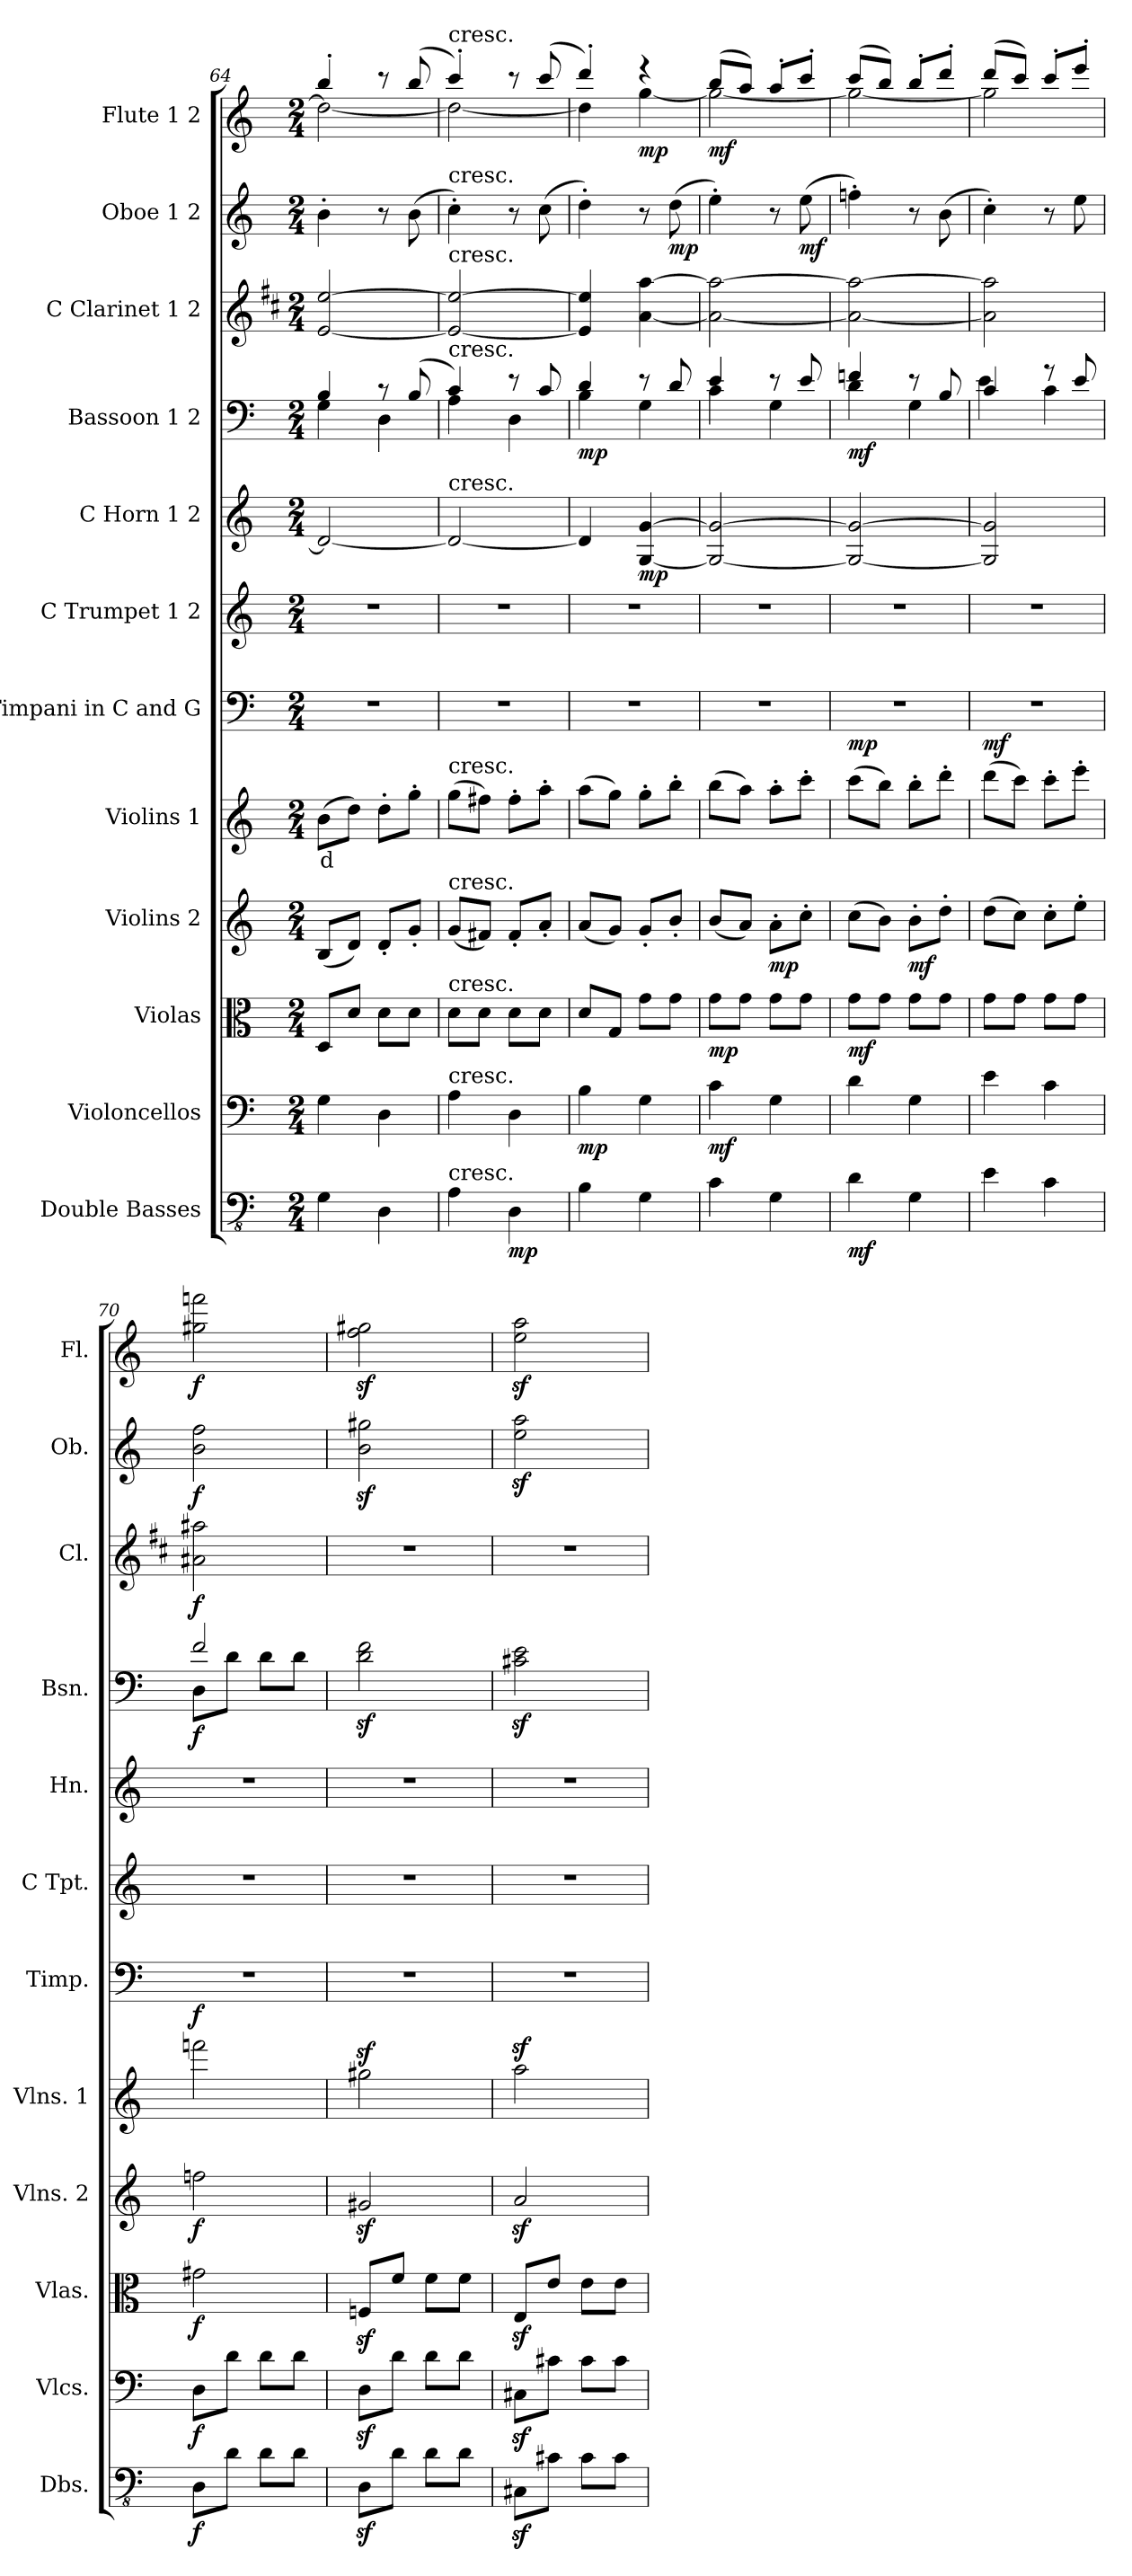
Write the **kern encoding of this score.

**kern	**dynam	**kern	**dynam	**kern	**dynam	**kern	**dynam	**kern	**text	**dynam	**kern	**kern	**kern	**dynam	**kern	**dynam	**kern	**dynam	**kern	**dynam	**kern	**dynam
*part12	*part12	*part11	*part11	*part10	*part10	*part9	*part9	*part8	*part8	*part8	*part7	*part6	*part5	*part5	*part4	*part4	*part3	*part3	*part2	*part2	*part1	*part1
*staff12	*staff12	*staff11	*staff11	*staff10	*staff10	*staff9	*staff9	*staff8	*staff8	*staff8	*staff7	*staff6	*staff5	*staff5	*staff4	*staff4	*staff3	*staff3	*staff2	*staff2	*staff1	*staff1
*I"Double Basses	*	*I"Violoncellos	*	*I"Violas	*	*I"Violins 2	*	*I"Violins 1	*	*	*I"Timpani in C and G	*I"C Trumpet 1 2	*I"C Horn  1 2	*	*I"Bassoon 1 2	*	*I"C Clarinet 1 2	*	*I"Oboe 1 2	*	*I"Flute 1 2	*
*I'Dbs.	*	*I'Vlcs.	*	*I'Vlas.	*	*I'Vlns. 2	*	*I'Vlns. 1	*	*	*I'Timp.	*I'C Tpt.	*I'Hn.	*	*I'Bsn.	*	*I'Cl.	*	*I'Ob.	*	*I'Fl.	*
*clefFv4	*	*clefF4	*	*clefC3	*	*clefG2	*	*clefG2	*	*	*clefF4	*clefG2	*clefG2	*	*clefF4	*	*clefG2	*	*clefG2	*	*clefG2	*
*	*	*	*	*	*	*	*	*	*	*	*	*	*ITrd7c12	*	*	*	*ITrd1c2	*	*	*	*	*
*k[]	*	*k[]	*	*k[]	*	*k[]	*	*k[]	*	*	*k[]	*k[]	*k[]	*	*k[]	*	*k[]	*	*k[]	*	*k[]	*
*M2/4	*	*M2/4	*	*M2/4	*	*M2/4	*	*M2/4	*	*	*M2/4	*M2/4	*M2/4	*	*M2/4	*	*M2/4	*	*M2/4	*	*M2/4	*
=64	=64	=64	=64	=64	=64	=64	=64	=64	=64	=64	=64	=64	=64	=64	=64	=64	=64	=64	=64	=64	=64	=64
*	*	*	*	*	*	*	*	*	*	*	*	*	*	*	*^	*	*	*	*	*	*^	*
4GG\	.	4G\	.	8D/L	.	(<8B/L	.	(>8b\L	d	.	2r	2r	2D/_	.	4B/	4G\	.	[2d/ [2dd/	.	4b'\	.	4bb'/	2dd\_	.
.	.	.	.	8d/J	.	8d/J)	.	8dd\J)	.	.	.	.	.	.	.	.	.	.	.	.	.	.	.	.
4DD\	.	4D\	.	8d\L	.	8d'/L	.	8dd'\L	.	.	.	.	.	.	8r	4D\	.	.	.	8r	.	8r	.	.
.	.	.	.	8d\J	.	8g'/J	.	8gg'\J	.	.	.	.	.	.	(>8B/	.	.	.	.	(>8b\	.	(>8bb/	.	.
=65	=65	=65	=65	=65	=65	=65	=65	=65	=65	=65	=65	=65	=65	=65	=65	=65	=65	=65	=65	=65	=65	=65	=65	=65
!	!	!	!	!	!	!	!	!	!	!	!	!	!	!	!	!	!	!	!	!	!	!LO:TX:a:t=cresc.	!	!
!	!	!	!	!	!	!	!	!	!	!	!	!	!	!	!	!	!	!	!	!LO:TX:a:t=cresc.	!	!	!	!
!	!	!	!	!	!	!	!	!	!	!	!	!	!	!	!	!	!	!LO:TX:a:t=cresc.	!	!	!	!	!	!
!	!	!	!	!	!	!	!	!	!	!	!	!	!	!	!LO:TX:a:t=cresc.	!	!	!	!	!	!	!	!	!
!	!	!	!	!	!	!	!	!	!	!	!	!	!LO:TX:a:t=cresc.	!	!	!	!	!	!	!	!	!	!	!
!	!	!	!	!	!	!	!	!LO:TX:a:t=cresc.	!	!	!	!	!	!	!	!	!	!	!	!	!	!	!	!
!	!	!	!	!	!	!LO:TX:a:t=cresc.	!	!	!	!	!	!	!	!	!	!	!	!	!	!	!	!	!	!
!	!	!	!	!LO:TX:a:t=cresc.	!	!	!	!	!	!	!	!	!	!	!	!	!	!	!	!	!	!	!	!
!	!	!LO:TX:a:t=cresc.	!	!	!	!	!	!	!	!	!	!	!	!	!	!	!	!	!	!	!	!	!	!
!LO:TX:a:t=cresc.	!	!	!	!	!	!	!	!	!	!	!	!	!	!	!	!	!	!	!	!	!	!	!	!
4AA\	.	4A\	.	8d\L	.	(<8g/L	.	(>8gg\L	.	.	2r	2r	2D/_	.	4c/)	4A\	.	2d/_ 2dd/_	.	4cc'\)	.	4ccc'/)	2dd\_	.
.	.	.	.	8d\J	.	8f#X/J)	.	8ff#X\J)	.	.	.	.	.	.	.	.	.	.	.	.	.	.	.	.
!	!LO:DY:b	!	!	!	!	!	!	!	!	!	!	!	!	!	!	!	!	!	!	!	!	!	!	!
4DD\	mp	4D\	.	8d\L	.	8f#'/L	.	8ff#'\L	.	.	.	.	.	.	8r	4D\	.	.	.	8r	.	8r	.	.
.	.	.	.	8d\J	.	8a'/J	.	8aa'\J	.	.	.	.	.	.	8c/	.	.	.	.	(>8cc\	.	(>8ccc/	.	.
=66	=66	=66	=66	=66	=66	=66	=66	=66	=66	=66	=66	=66	=66	=66	=66	=66	=66	=66	=66	=66	=66	=66	=66	=66
!	!	!	!LO:DY:b	!	!	!	!	!	!	!	!	!	!	!	!	!	!LO:DY:b	!	!	!	!	!	!	!
4BB\	.	4B\	mp	8d/L	.	(<8a/L	.	(>8aa\L	.	.	2r	2r	4D/]	.	4d/	4B\	mp	4d/] 4dd/]	.	4dd'\)	.	4ddd'/)	4dd\]	.
.	.	.	.	8G/J	.	8g/J)	.	8gg\J)	.	.	.	.	.	.	.	.	.	.	.	.	.	.	.	.
!	!	!	!	!	!	!	!	!	!	!	!	!	!	!LO:DY:b	!	!	!	!	!	!	!	!	!	!LO:DY:b
4GG\	.	4G\	.	8g\L	.	8g'/L	.	8gg'\L	.	.	.	.	[4GG/ [4G/	mp	8r	4G\	.	[4g\ [4gg\	.	8r	.	4r	[4gg\	mp
!	!	!	!	!	!	!	!	!	!	!	!	!	!	!	!	!	!	!	!	!	!LO:DY:b	!	!	!
.	.	.	.	8g\J	.	8b'/J	.	8bb'\J	.	.	.	.	.	.	8d/	.	.	.	.	(>8dd\	mp	.	.	.
=67	=67	=67	=67	=67	=67	=67	=67	=67	=67	=67	=67	=67	=67	=67	=67	=67	=67	=67	=67	=67	=67	=67	=67	=67
!	!	!	!LO:DY:b	!	!LO:DY:b	!	!	!	!	!	!	!	!	!	!	!	!	!	!	!	!	!	!	!LO:DY:b
4C\	.	4c\	mf	8g\L	mp	(<8b/L	.	(>8bb\L	.	.	2r	2r	2GG/_ 2G/_	.	4e/	4c\	.	2g\_ 2gg\_	.	4ee'\)	.	(>8bb/L	2gg\_	mf
.	.	.	.	8g\J	.	8a/J)	.	8aa\J)	.	.	.	.	.	.	.	.	.	.	.	.	.	8aa/J)	.	.
!	!	!	!	!	!	!	!LO:DY:b	!	!	!	!	!	!	!	!	!	!	!	!	!	!	!	!	!
4GG\	.	4G\	.	8g\L	.	8a'\L	mp	8aa'\L	.	.	.	.	.	.	8r	4G\	.	.	.	8r	.	8aa'/L	.	.
!	!	!	!	!	!	!	!	!	!	!	!	!	!	!	!	!	!	!	!	!	!LO:DY:b	!	!	!
.	.	.	.	8g\J	.	8cc'\J	.	8ccc'\J	.	.	.	.	.	.	8e/	.	.	.	.	(>8ee\	mf	8ccc'/J	.	.
=68	=68	=68	=68	=68	=68	=68	=68	=68	=68	=68	=68	=68	=68	=68	=68	=68	=68	=68	=68	=68	=68	=68	=68	=68
!	!LO:DY:b	!	!	!	!LO:DY:b	!	!	!	!	!LO:DY:b	!	!	!	!	!	!	!LO:DY:b	!	!	!	!	!	!	!
4D\	mf	4d\	.	8g\L	mf	(>8cc\L	.	(>8ccc\L	.	mp	2r	2r	2GG/_ 2G/_	.	4fn/	4d\	mf	2g\_ 2gg\_	.	4ffn'\)	.	(>8ccc/L	2gg\_	.
.	.	.	.	8g\J	.	8b\J)	.	8bb\J)	.	.	.	.	.	.	.	.	.	.	.	.	.	8bb/J)	.	.
!	!	!	!	!	!	!	!LO:DY:b	!	!	!	!	!	!	!	!	!	!	!	!	!	!	!	!	!
4GG\	.	4G\	.	8g\L	.	8b'\L	mf	8bb'\L	.	.	.	.	.	.	8r	4G\	.	.	.	8r	.	8bb'/L	.	.
.	.	.	.	8g\J	.	8dd'\J	.	8ddd'\J	.	.	.	.	.	.	8B/	.	.	.	.	(>8b\	.	8ddd'/J	.	.
=69	=69	=69	=69	=69	=69	=69	=69	=69	=69	=69	=69	=69	=69	=69	=69	=69	=69	=69	=69	=69	=69	=69	=69	=69
!	!	!	!	!	!	!	!	!	!	!LO:DY:b	!	!	!	!	!	!	!	!	!	!	!	!	!	!
4E\	.	4e\	.	8g\L	.	(>8dd\L	.	(>8ddd\L	.	mf	2r	2r	2GG/] 2G/]	.	4c/	4e\	.	2g\] 2gg\]	.	4cc'\)	.	(>8ddd/L	2gg\]	.
.	.	.	.	8g\J	.	8cc\J)	.	8ccc\J)	.	.	.	.	.	.	.	.	.	.	.	.	.	8ccc/J)	.	.
4C\	.	4c\	.	8g\L	.	8cc'\L	.	8ccc'\L	.	.	.	.	.	.	8r	4c\	.	.	.	8r	.	8ccc'/L	.	.
.	.	.	.	8g\J	.	8ee'\J	.	8eee'\J	.	.	.	.	.	.	8e/	.	.	.	.	8ee\	.	8eee'/J	.	.
*	*	*	*	*	*	*	*	*	*	*	*	*	*	*	*	*	*	*	*	*	*	*v	*v	*
=70	=70	=70	=70	=70	=70	=70	=70	=70	=70	=70	=70	=70	=70	=70	=70	=70	=70	=70	=70	=70	=70	=70	=70
!	!LO:DY:b	!	!LO:DY:b	!	!LO:DY:b	!	!LO:DY:b	!	!	!LO:DY:b	!	!	!	!	!	!	!LO:DY:b	!	!LO:DY:b	!	!LO:DY:b	!	!LO:DY:b
8DD\L	f	8D\L	f	2g#X\	f	2ffn\	f	2fffn\	.	f	2r	2r	2r	.	2f/	8D\L	f	2g#X\ 2gg#X\	f	2b\ 2ff\	f	2gg#X\ 2fffn\	f
8D\J	.	8d\J	.	.	.	.	.	.	.	.	.	.	.	.	.	8d\J	.	.	.	.	.	.	.
8D\L	.	8d\L	.	.	.	.	.	.	.	.	.	.	.	.	.	8d\L	.	.	.	.	.	.	.
8D\J	.	8d\J	.	.	.	.	.	.	.	.	.	.	.	.	.	8d\J	.	.	.	.	.	.	.
*	*	*	*	*	*	*	*	*	*	*	*	*	*	*	*v	*v	*	*	*	*	*	*	*
=71	=71	=71	=71	=71	=71	=71	=71	=71	=71	=71	=71	=71	=71	=71	=71	=71	=71	=71	=71	=71	=71	=71
8DDz<\L	.	8Dz<\L	.	8Fnz</L	.	2g#Xz</	.	2gg#Xz<\	.	.	2r	2r	2r	.	2d\z< 2f\z<	.	2r	.	2b\z< 2gg#X\z<	.	2ff\z< 2gg#X\z<	.
8D\J	.	8d\J	.	8f/J	.	.	.	.	.	.	.	.	.	.	.	.	.	.	.	.	.	.
8D\L	.	8d\L	.	8f\L	.	.	.	.	.	.	.	.	.	.	.	.	.	.	.	.	.	.
8D\J	.	8d\J	.	8f\J	.	.	.	.	.	.	.	.	.	.	.	.	.	.	.	.	.	.
=72	=72	=72	=72	=72	=72	=72	=72	=72	=72	=72	=72	=72	=72	=72	=72	=72	=72	=72	=72	=72	=72	=72
8CC#Xz<\L	.	8C#Xz<\L	.	8Ez</L	.	2az</	.	2aaz<\	.	.	2r	2r	2r	.	2c#X\z< 2e\z<	.	2r	.	2ee\z< 2aa\z<	.	2ee\z< 2aa\z<	.
8C#X\J	.	8c#X\J	.	8e/J	.	.	.	.	.	.	.	.	.	.	.	.	.	.	.	.	.	.
8C#\L	.	8c#\L	.	8e\L	.	.	.	.	.	.	.	.	.	.	.	.	.	.	.	.	.	.
8C#\J	.	8c#\J	.	8e\J	.	.	.	.	.	.	.	.	.	.	.	.	.	.	.	.	.	.
=	=	=	=	=	=	=	=	=	=	=	=	=	=	=	=	=	=	=	=	=	=	=
*-	*-	*-	*-	*-	*-	*-	*-	*-	*-	*-	*-	*-	*-	*-	*-	*-	*-	*-	*-	*-	*-	*-
